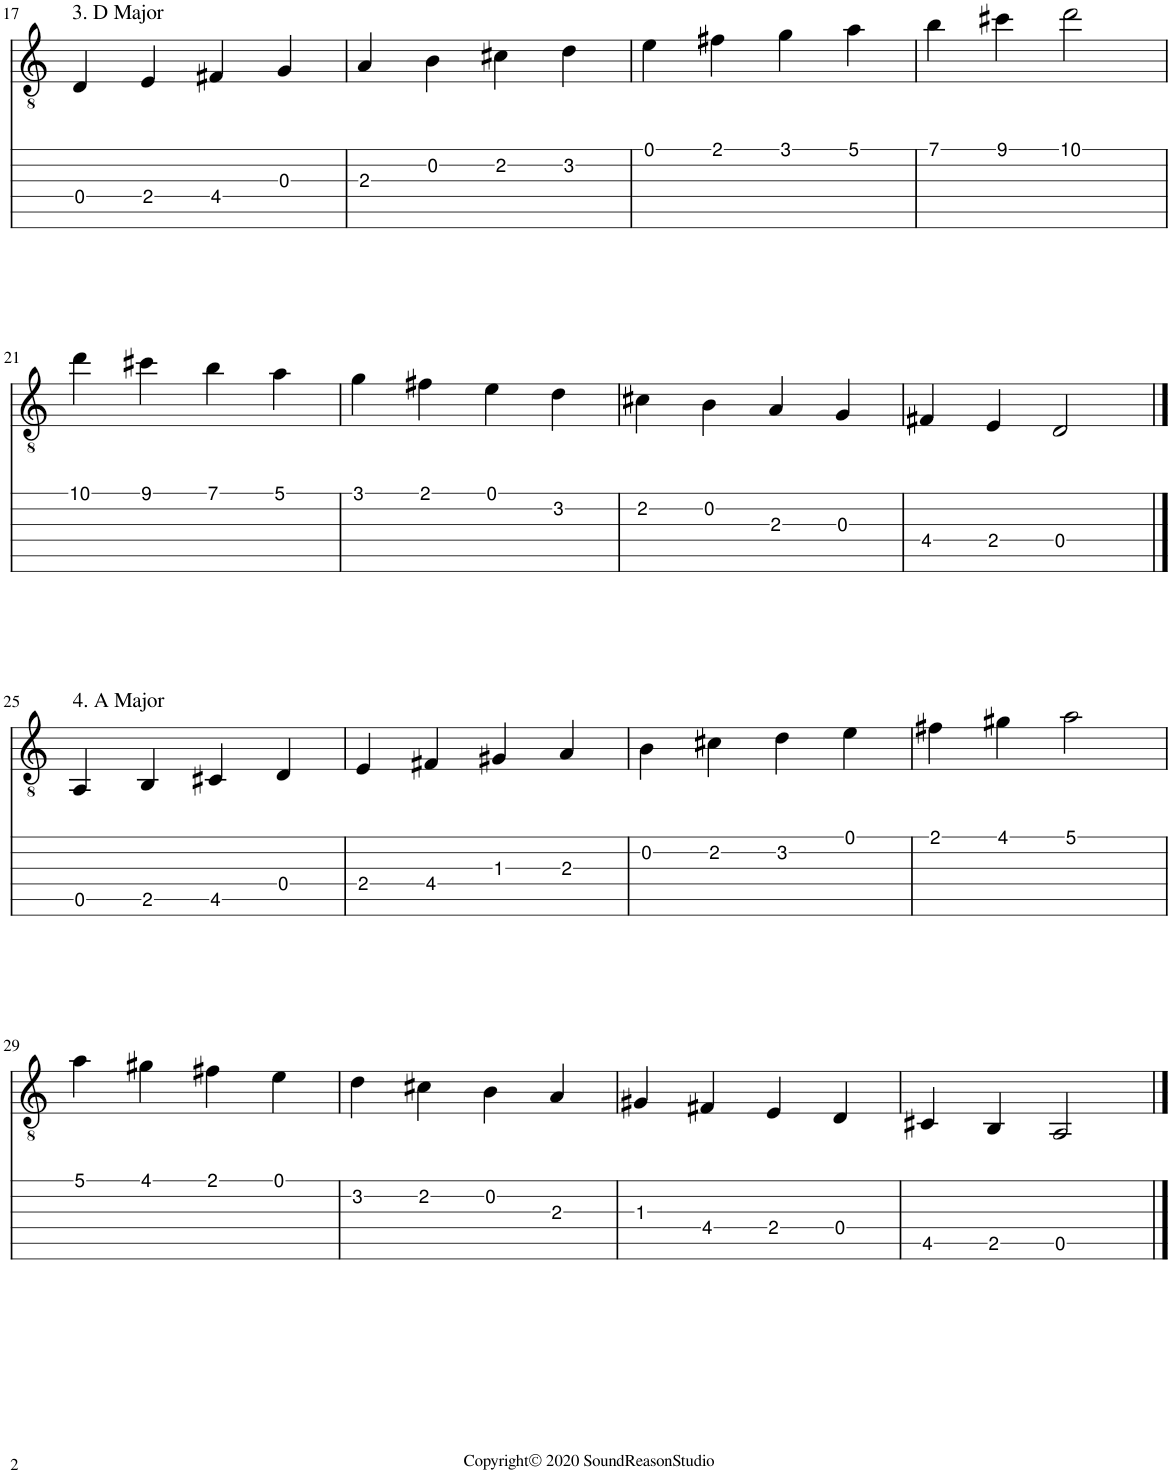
**kern	**kern
*part1	*part1
*staff2	*staff1
*I"Guitar	*
*I'Guit.	*
!!LO:PB:g=z
*	*clefGv2
*k[]	*k[]
*M4/4	*M4/4
=17	=17
!	!LO:TX:a:t=3. D Major
4D	4D/
4E	4E/
4F#	4F#X/
4G	4G/
=18	=18
4A	4A/
4B	4B\
4c#	4c#X\
4d	4d\
=19	=19
4e	4e\
4f#	4f#X\
4g	4g\
4a	4a\
=20	=20
4b	4b\
4cc#	4cc#X\
2dd	2dd\
!!LO:LB:g=z
=21	=21
4dd	4dd\
4cc#	4cc#X\
4b	4b\
4a	4a\
=22	=22
4g	4g\
4f#	4f#X\
4e	4e\
4d	4d\
=23	=23
4c#	4c#X\
4B	4B\
4A	4A/
4G	4G/
=24	=24
4F#	4F#X/
4E	4E/
2D	2D/
!!LO:LB:g=z
==25	==25
!	!LO:TX:a:t=4. A Major
4AA	4AA/
4BB	4BB/
4C#	4C#X/
4D	4D/
=26	=26
4E	4E/
4F#	4F#X/
4G#	4G#X/
4A	4A/
=27	=27
4B	4B\
4c#	4c#X\
4d	4d\
4e	4e\
=28	=28
4f#	4f#X\
4g#	4g#X\
2a	2a\
!!LO:LB:g=z
=29	=29
4a	4a\
4g#	4g#X\
4f#	4f#X\
4e	4e\
=30	=30
4d	4d\
4c#	4c#X\
4B	4B\
4A	4A/
=31	=31
4G#	4G#X/
4F#	4F#X/
4E	4E/
4D	4D/
=32	=32
4C#	4C#X/
4BB	4BB/
2AA	2AA/
==	==
*-	*-
